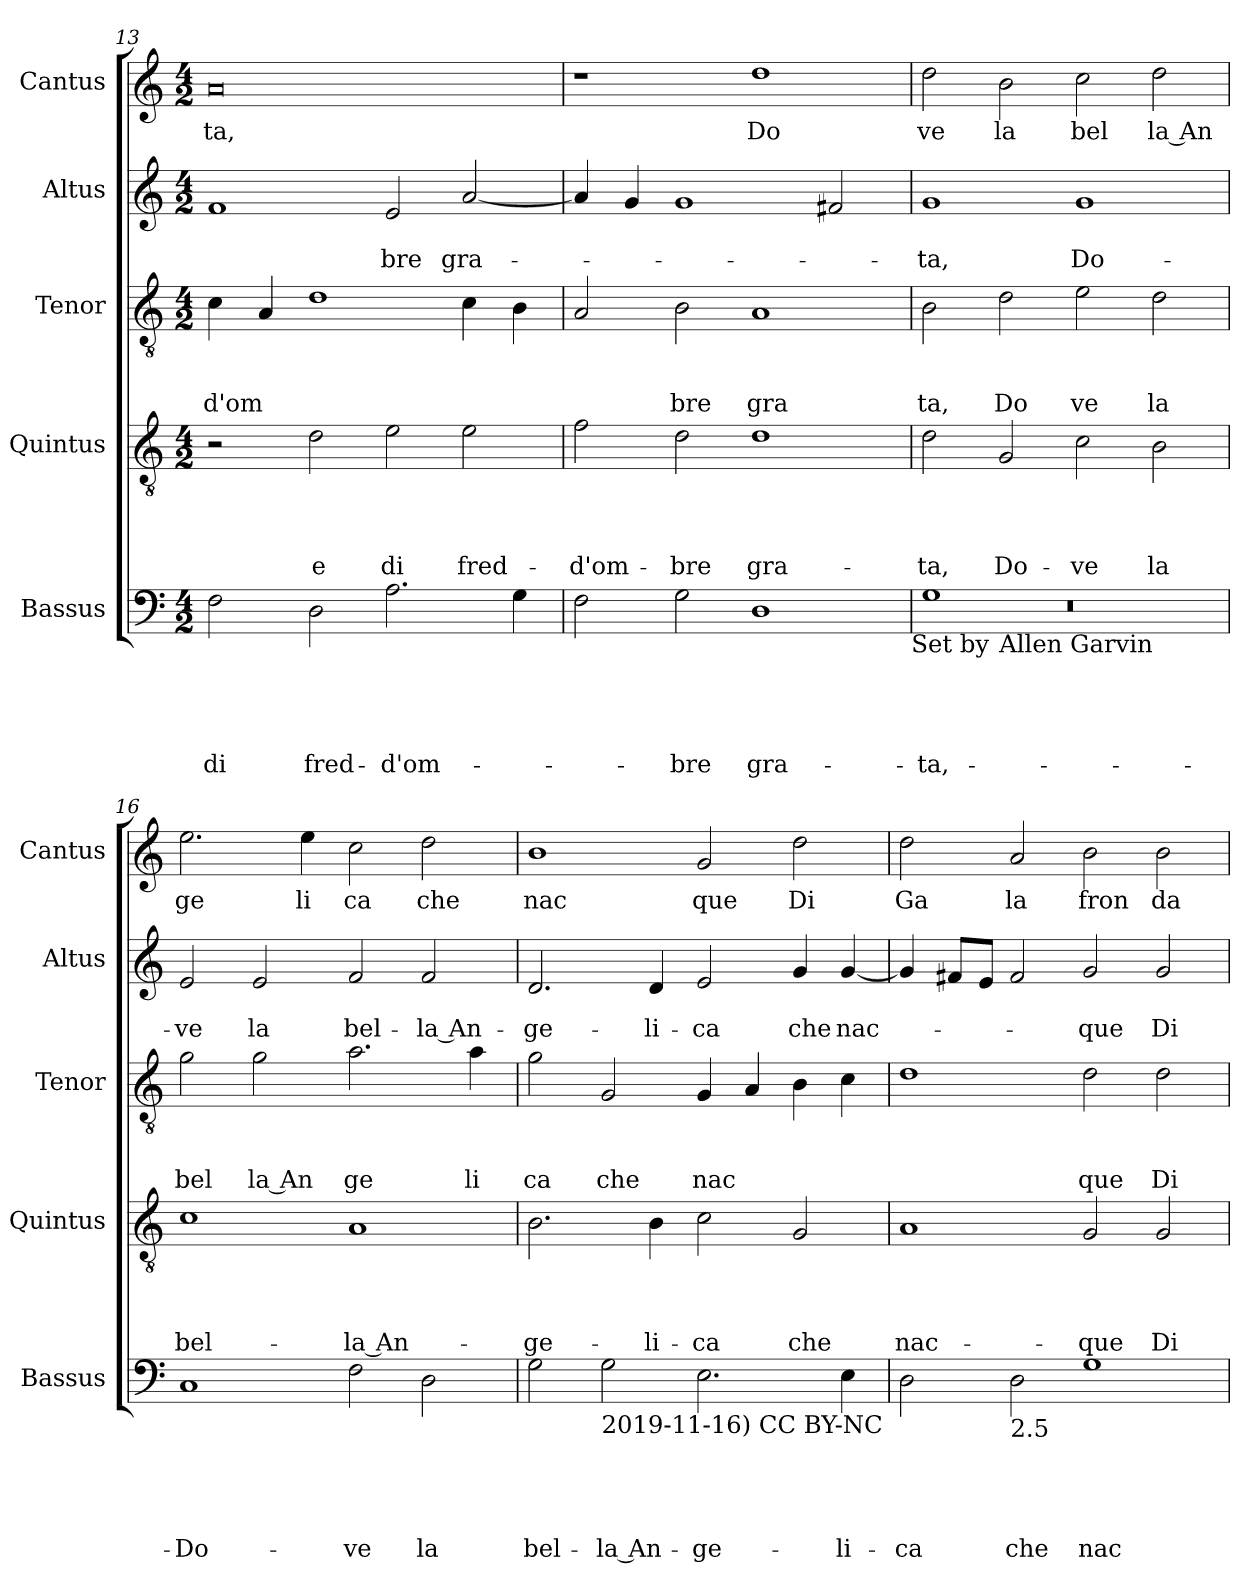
**kern	**text	**text	**text	**text	**text	**kern	**text	**text	**text	**text	**kern	**text	**text	**text	**kern	**text	**text	**kern	**text
*part5	*part5	*part5	*part5	*part5	*part5	*part4	*part4	*part4	*part4	*part4	*part3	*part3	*part3	*part3	*part2	*part2	*part2	*part1	*part1
*staff5	*staff5	*staff5	*staff5	*staff5	*staff5	*staff4	*staff4	*staff4	*staff4	*staff4	*staff3	*staff3	*staff3	*staff3	*staff2	*staff2	*staff2	*staff1	*staff1
*I"Bassus	*	*	*	*	*	*I"Quintus	*	*	*	*	*I"Tenor	*	*	*	*I"Altus	*	*	*I"Cantus	*
*I'Bassus	*	*	*	*	*	*I'Quintus	*	*	*	*	*I'Tenor	*	*	*	*I'Altus	*	*	*I'Cantus	*
!!LO:LB:g=z
*clefF4	*	*	*	*	*	*clefGv2	*	*	*	*	*clefGv2	*	*	*	*clefG2	*	*	*clefG2	*
*k[]	*	*	*	*	*	*k[]	*	*	*	*	*k[]	*	*	*	*k[]	*	*	*k[]	*
*C:	*	*	*	*	*	*C:	*	*	*	*	*C:	*	*	*	*C:	*	*	*C:	*
*M4/2	*	*	*	*	*	*M4/2	*	*	*	*	*M4/2	*	*	*	*M4/2	*	*	*M4/2	*
=13	=13	=13	=13	=13	=13	=13	=13	=13	=13	=13	=13	=13	=13	=13	=13	=13	=13	=13	=13
!	!	!	!	!	!LO:LY:b	!	!	!	!	!	!	!	!	!LO:LY:b	!	!	!	!	!LO:LY:b
2F\	.	.	.	.	di	2r	.	.	.	.	4c\	.	.	-d'om	1f	.	.	0a	ta,
.	.	.	.	.	.	.	.	.	.	.	4A/	.	.	.	.	.	.	.	.
!	!	!	!	!	!LO:LY:b	!	!	!	!	!LO:LY:b	!	!	!	!	!	!	!	!	!
2D\	.	.	.	.	fred-	2d\	.	.	.	e	1d	.	.	.	.	.	.	.	.
!	!	!	!	!	!LO:LY:b	!	!	!	!	!LO:LY:b	!	!	!	!	!	!	!LO:LY:b	!	!
2.A\	.	.	.	.	-d'om-	2e\	.	.	.	di	.	.	.	.	2e/	.	bre	.	.
!	!	!	!	!	!	!	!	!	!	!LO:LY:b	!	!	!	!	!	!	!LO:LY:b	!	!
.	.	.	.	.	.	2e\	.	.	.	fred-	4c\	.	.	.	[<2a/	.	gra-	.	.
4G\	.	.	.	.	.	.	.	.	.	.	4B\	.	.	.	.	.	.	.	.
=14	=14	=14	=14	=14	=14	=14	=14	=14	=14	=14	=14	=14	=14	=14	=14	=14	=14	=14	=14
!	!	!	!	!	!	!	!	!	!	!LO:LY:b	!	!	!	!	!	!	!	!	!
2F\	.	.	.	.	.	2f\	.	.	.	-d'om-	2A/	.	.	.	4a/]	.	.	1r	.
.	.	.	.	.	.	.	.	.	.	.	.	.	.	.	4g/	.	.	.	.
!	!	!	!	!	!LO:LY:b	!	!	!	!	!LO:LY:b	!	!	!	!LO:LY:b	!	!	!	!	!
2G\	.	.	.	.	-bre	2d\	.	.	.	-bre	2B\	.	.	bre	1g	.	.	.	.
!	!	!	!	!	!LO:LY:b	!	!	!	!	!LO:LY:b	!	!	!	!LO:LY:b	!	!	!	!	!LO:LY:b
1D	.	.	.	.	gra-	1d	.	.	.	gra-	1A	.	.	gra	.	.	.	1dd	Do
.	.	.	.	.	.	.	.	.	.	.	.	.	.	.	2f#/	.	.	.	.
!LO:TX:b:t=Set by	!	!	!	!	!	!	!	!	!	!	!	!	!	!	!	!	!	!	!
=15	=15	=15	=15	=15	=15	=15	=15	=15	=15	=15	=15	=15	=15	=15	=15	=15	=15	=15	=15
*^	*	*	*	*	*	*	*	*	*	*	*	*	*	*	*	*	*	*	*
*	*^	*	*	*	*	*	*	*	*	*	*	*	*	*	*	*	*	*	*	*
!	!	!LO:N:vis=1	!	!	!	!	!LO:LY:b	!	!	!	!	!LO:LY:b	!	!	!	!LO:LY:b	!	!	!LO:LY:b	!	!LO:LY:b
*	*	*^	*	*	*	*	*	*	*	*	*	*	*	*	*	*	*	*	*	*	*
0ryy	1G	0r	2ryy	.	.	.	.	-ta,	2d\	.	.	.	-ta,	2B\	.	.	ta,	1g	.	-ta,	2dd\	ve
!	!	!	!LO:TX:b:t=Allen Garvin	!	!	!	!	!	!	!	!	!	!	!	!	!	!	!	!	!	!	!
!	!	!	!	!	!	!	!	!	!	!	!	!	!LO:LY:b	!	!	!	!LO:LY:b	!	!	!	!	!LO:LY:b
.	.	.	1.ryy	.	.	.	.	.	2G/	.	.	.	Do-	2d\	.	.	Do	.	.	.	2b\	la
!	!	!	!	!	!	!	!	!	!	!	!	!	!LO:LY:b	!	!	!	!LO:LY:b	!	!	!LO:LY:b	!	!LO:LY:b
.	1ryy	.	.	.	.	.	.	.	2c\	.	.	.	-ve	2e\	.	.	ve	1g	.	Do-	2cc\	bel
!	!	!	!	!	!	!	!	!	!	!	!	!	!LO:LY:b	!	!	!	!LO:LY:b	!	!	!	!	!LO:LY:b:rj
.	.	.	.	.	.	.	.	.	2B\	.	.	.	la	2d\	.	.	la	.	.	.	2dd\	la An
=16	=16	=16	=16	=16	=16	=16	=16	=16	=16	=16	=16	=16	=16	=16	=16	=16	=16	=16	=16	=16	=16	=16
!LO:TX:b:t=(aurvondel@gmail.com) (ver.	!	!	!	!	!	!	!	!	!	!	!	!	!	!	!	!	!	!	!	!	!	!
!	!	!	!	!	!	!	!	!LO:LY:b	!	!	!	!	!LO:LY:b	!	!	!	!LO:LY:b	!	!	!LO:LY:b	!	!LO:LY:b
*v	*v	*v	*v	*	*	*	*	*	*	*	*	*	*	*	*	*	*	*	*	*	*	*
1C	.	.	.	.	Do-	1c	.	.	.	bel-	2g\	.	.	bel	2e/	.	-ve	2.ee\	ge
!	!	!	!	!	!	!	!	!	!	!	!	!	!	!LO:LY:b:rj	!	!	!LO:LY:b	!	!
.	.	.	.	.	.	.	.	.	.	.	2g\	.	.	la An	2e/	.	la	.	.
!	!	!	!	!	!	!	!	!	!	!	!	!	!	!	!	!	!	!	!LO:LY:b
.	.	.	.	.	.	.	.	.	.	.	.	.	.	.	.	.	.	4ee\	li
!	!	!	!	!	!LO:LY:b	!	!	!	!	!LO:LY:b:rj	!	!	!	!LO:LY:b	!	!	!LO:LY:b	!	!LO:LY:b
2F\	.	.	.	.	-ve	1A	.	.	.	-la An-	2.a\	.	.	ge	2f/	.	bel-	2cc\	ca
!	!	!	!	!	!LO:LY:b	!	!	!	!	!	!	!	!	!	!	!	!LO:LY:b:rj	!	!LO:LY:b
2D\	.	.	.	.	la	.	.	.	.	.	.	.	.	.	2f/	.	-la An-	2dd\	che
!	!	!	!	!	!	!	!	!	!	!	!	!	!	!LO:LY:b	!	!	!	!	!
.	.	.	.	.	.	.	.	.	.	.	4a\	.	.	li	.	.	.	.	.
=17	=17	=17	=17	=17	=17	=17	=17	=17	=17	=17	=17	=17	=17	=17	=17	=17	=17	=17	=17
!	!	!	!	!	!LO:LY:b	!	!	!	!	!LO:LY:b	!	!	!	!LO:LY:b	!	!	!LO:LY:b	!	!LO:LY:b
2G\	.	.	.	.	bel-	2.B\	.	.	.	-ge-	2g\	.	.	ca	2.d/	.	-ge-	1b	nac
!LO:TX:b:t=2019-11-16) CC BY-NC	!	!	!	!	!	!	!	!	!	!	!	!	!	!	!	!	!	!	!
!	!	!	!	!	!LO:LY:b:rj	!	!	!	!	!	!	!	!	!LO:LY:b	!	!	!	!	!
2G\	.	.	.	.	-la An-	.	.	.	.	.	2G/	.	.	che	.	.	.	.	.
!	!	!	!	!	!	!	!	!	!	!LO:LY:b	!	!	!	!	!	!	!LO:LY:b	!	!
.	.	.	.	.	.	4B\	.	.	.	-li-	.	.	.	.	4d/	.	-li-	.	.
!	!	!	!	!	!LO:LY:b	!	!	!	!	!LO:LY:b	!	!	!	!LO:LY:b	!	!	!LO:LY:b	!	!LO:LY:b
2.E\	.	.	.	.	-ge-	2c\	.	.	.	-ca	4G/	.	.	nac	2e/	.	-ca	2g/	que
.	.	.	.	.	.	.	.	.	.	.	4A/	.	.	.	.	.	.	.	.
!	!	!	!	!	!	!	!	!	!	!LO:LY:b	!	!	!	!	!	!	!LO:LY:b	!	!LO:LY:b
.	.	.	.	.	.	2G/	.	.	.	che	4B\	.	.	.	4g/	.	che	2dd\	Di
!	!	!	!	!	!LO:LY:b	!	!	!	!	!	!	!	!	!	!	!	!LO:LY:b	!	!
4E\	.	.	.	.	-li-	.	.	.	.	.	4c\	.	.	.	[<4g/	.	nac-	.	.
=18	=18	=18	=18	=18	=18	=18	=18	=18	=18	=18	=18	=18	=18	=18	=18	=18	=18	=18	=18
!	!	!	!	!	!LO:LY:b	!	!	!	!	!LO:LY:b	!	!	!	!	!	!	!	!	!LO:LY:b
2D\	.	.	.	.	-ca	1A	.	.	.	nac-	1d	.	.	.	4g/]	.	.	2dd\	Ga
.	.	.	.	.	.	.	.	.	.	.	.	.	.	.	8f#/L	.	.	.	.
.	.	.	.	.	.	.	.	.	.	.	.	.	.	.	8e/J	.	.	.	.
!LO:TX:b:t=2.5	!	!	!	!	!	!	!	!	!	!	!	!	!	!	!	!	!	!	!
!	!	!	!	!	!LO:LY:b	!	!	!	!	!	!	!	!	!	!	!	!	!	!LO:LY:b
2D\	.	.	.	.	che	.	.	.	.	.	.	.	.	.	2f#/	.	.	2a/	la
!	!	!	!	!	!LO:LY:b	!	!	!	!	!LO:LY:b	!	!	!	!LO:LY:b	!	!	!LO:LY:b	!	!LO:LY:b
1G	.	.	.	.	nac-	2G/	.	.	.	-que	2d\	.	.	que	2g/	.	-que	2b\	fron
!	!	!	!	!	!	!	!	!	!	!LO:LY:b	!	!	!	!LO:LY:b	!	!	!LO:LY:b	!	!LO:LY:b
.	.	.	.	.	.	2G/	.	.	.	Di	2d\	.	.	Di	2g/	.	Di	2b\	da
=	=	=	=	=	=	=	=	=	=	=	=	=	=	=	=	=	=	=	=
*-	*-	*-	*-	*-	*-	*-	*-	*-	*-	*-	*-	*-	*-	*-	*-	*-	*-	*-	*-
